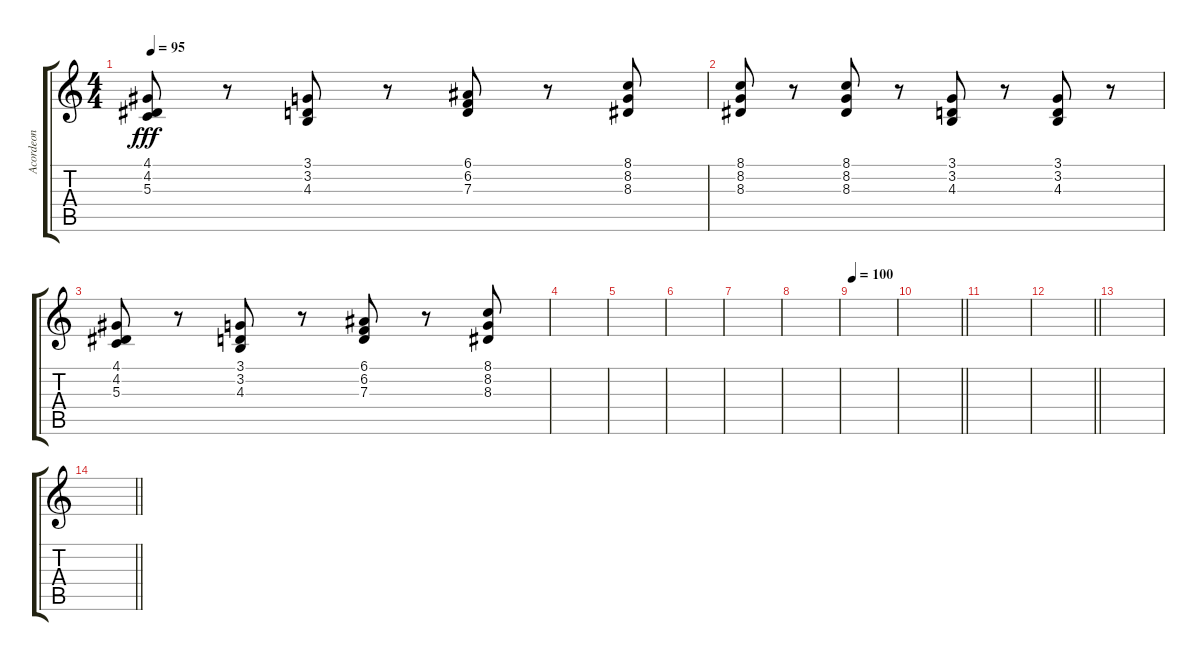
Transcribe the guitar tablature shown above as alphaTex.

\track ("Acordeon" "Acordeon") {instrument accordion}
\staff {score tabs}
\tuning (E4 B3 G3 D3 A2 E2) {hide}
\ts (4 4)
\tempo 95
\clef g2
\ks c
(4.1 4.2 5.3).8{dy fff} r.8 (3.1 3.2 4.3).8 r.8 (6.1 6.2 7.3).8 r.8 (8.1 8.2 8.3).8 |
(8.1 8.2 8.3).8 r.8 (8.1 8.2 8.3).8 r.8 (3.1 3.2 4.3).8 r.8 (3.1 3.2 4.3).8 r.8 |
(4.1 4.2 5.3).8 r.8 (3.1 3.2 4.3).8 r.8 (6.1 6.2 7.3).8 r.8 (8.1 8.2 8.3).8 |
|
|
|
|
|
\tempo 100
|
\barLineRight lightlight
|
|
\barLineRight lightlight
|
|
\barLineRight lightlight
